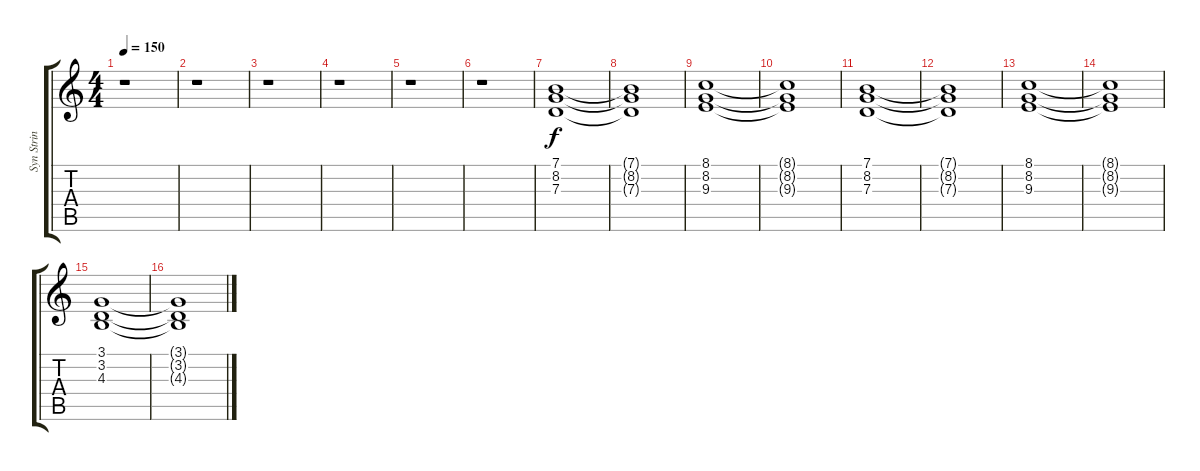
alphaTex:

\track ("Syn Strin" "Syn Strin") {instrument synthstrings1}
\staff {score tabs}
\tuning (E4 B3 G3 D3 A2 E2) {hide}
\ts (4 4)
\tempo 150
\clef g2
\ks c
r.1{dy f instrument synthstrings1} |
r.1 |
r.1 |
r.1 |
r.1 |
r.1 |
(7.1 8.2 7.3).1 |
(7.1{t} 8.2{t} 7.3{t}).1 |
(8.1 8.2 9.3).1 |
(8.1{t} 8.2{t} 9.3{t}).1 |
(7.1 8.2 7.3).1 |
(7.1{t} 8.2{t} 7.3{t}).1 |
(8.1 8.2 9.3).1 |
(8.1{t} 8.2{t} 9.3{t}).1 |
(3.1 3.2 4.3).1 |
(3.1{t} 3.2{t} 4.3{t}).1
